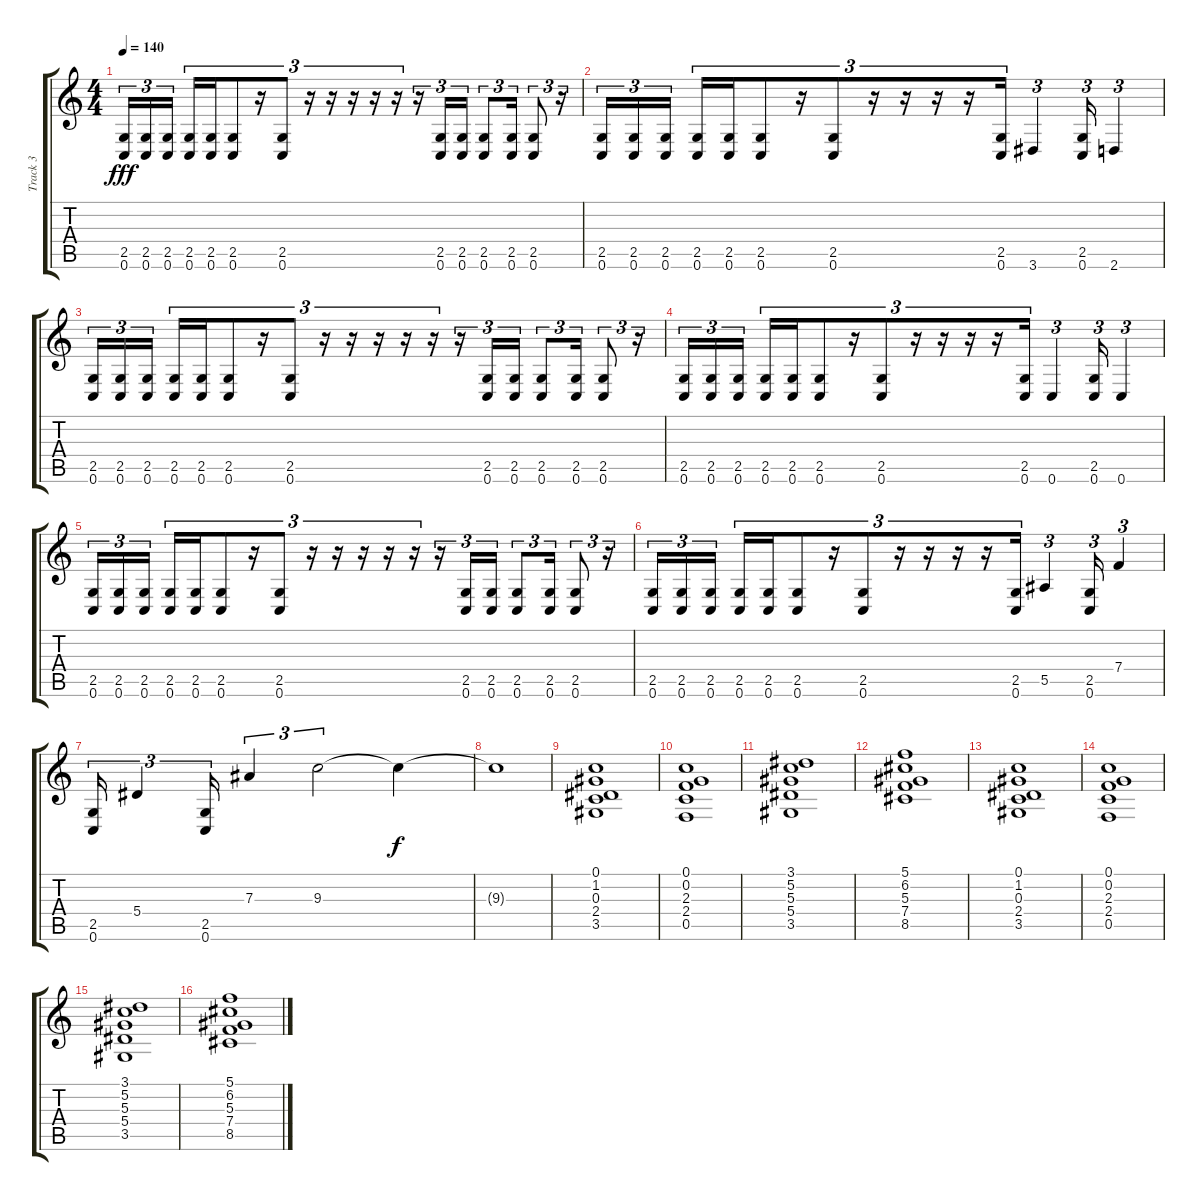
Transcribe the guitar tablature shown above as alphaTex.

\track ("Track 3" "Track 3") {instrument overdrivenguitar}
\staff {score tabs}
\tuning (C4 G3 Eb3 Bb2 F2 C2) {hide}
\ts (4 4)
\tempo 140
\clef g2
\ks c
(2.5 0.6).16{tu (3 2) dy fff} (2.5 0.6).16{tu (3 2)} (2.5 0.6).16{tu (3 2) beam splitsecondary} (2.5 0.6).16{tu (3 2)} (2.5 0.6).16{tu (3 2)} (2.5 0.6).8{tu (3 2)} r.16{tu (3 2)} (2.5 0.6).8{tu (3 2)} r.16{tu (3 2)} r.16{tu (3 2)} r.16{tu (3 2)} r.16{tu (3 2)} r.16{tu (3 2)} r.16{tu (3 2)} (2.5 0.6).16{tu (3 2)} (2.5 0.6).16{tu (3 2)} (2.5 0.6).8{tu (3 2)} (2.5 0.6).16{tu (3 2)} (2.5 0.6).8{tu (3 2)} r.16{tu (3 2)} |
(2.5 0.6).16{tu (3 2)} (2.5 0.6).16{tu (3 2)} (2.5 0.6).16{tu (3 2) beam splitsecondary} (2.5 0.6).16{tu (3 2)} (2.5 0.6).16{tu (3 2)} (2.5 0.6).8{tu (3 2)} r.16{tu (3 2)} (2.5 0.6).8{tu (3 2)} r.16{tu (3 2)} r.16{tu (3 2)} r.16{tu (3 2)} r.16{tu (3 2)} (2.5 0.6).16{tu (3 2)} 3.6.4{tu (3 2)} (2.5 0.6).16{tu (3 2)} 2.6.4{tu (3 2)} |
(2.5 0.6).16{tu (3 2)} (2.5 0.6).16{tu (3 2)} (2.5 0.6).16{tu (3 2) beam splitsecondary} (2.5 0.6).16{tu (3 2)} (2.5 0.6).16{tu (3 2)} (2.5 0.6).8{tu (3 2)} r.16{tu (3 2)} (2.5 0.6).8{tu (3 2)} r.16{tu (3 2)} r.16{tu (3 2)} r.16{tu (3 2)} r.16{tu (3 2)} r.16{tu (3 2)} r.16{tu (3 2)} (2.5 0.6).16{tu (3 2)} (2.5 0.6).16{tu (3 2)} (2.5 0.6).8{tu (3 2)} (2.5 0.6).16{tu (3 2)} (2.5 0.6).8{tu (3 2)} r.16{tu (3 2)} |
(2.5 0.6).16{tu (3 2)} (2.5 0.6).16{tu (3 2)} (2.5 0.6).16{tu (3 2) beam splitsecondary} (2.5 0.6).16{tu (3 2)} (2.5 0.6).16{tu (3 2)} (2.5 0.6).8{tu (3 2)} r.16{tu (3 2)} (2.5 0.6).8{tu (3 2)} r.16{tu (3 2)} r.16{tu (3 2)} r.16{tu (3 2)} r.16{tu (3 2)} (2.5 0.6).16{tu (3 2)} 0.6.4{tu (3 2)} (2.5 0.6).16{tu (3 2)} 0.6.4{tu (3 2)} |
(2.5 0.6).16{tu (3 2)} (2.5 0.6).16{tu (3 2)} (2.5 0.6).16{tu (3 2) beam splitsecondary} (2.5 0.6).16{tu (3 2)} (2.5 0.6).16{tu (3 2)} (2.5 0.6).8{tu (3 2)} r.16{tu (3 2)} (2.5 0.6).8{tu (3 2)} r.16{tu (3 2)} r.16{tu (3 2)} r.16{tu (3 2)} r.16{tu (3 2)} r.16{tu (3 2)} r.16{tu (3 2)} (2.5 0.6).16{tu (3 2)} (2.5 0.6).16{tu (3 2)} (2.5 0.6).8{tu (3 2)} (2.5 0.6).16{tu (3 2)} (2.5 0.6).8{tu (3 2)} r.16{tu (3 2)} |
(2.5 0.6).16{tu (3 2)} (2.5 0.6).16{tu (3 2)} (2.5 0.6).16{tu (3 2) beam splitsecondary} (2.5 0.6).16{tu (3 2)} (2.5 0.6).16{tu (3 2)} (2.5 0.6).8{tu (3 2)} r.16{tu (3 2)} (2.5 0.6).8{tu (3 2)} r.16{tu (3 2)} r.16{tu (3 2)} r.16{tu (3 2)} r.16{tu (3 2)} (2.5 0.6).16{tu (3 2)} 5.5.4{tu (3 2)} (2.5 0.6).16{tu (3 2)} 7.4.4{tu (3 2)} |
(2.5 0.6).16{tu (3 2)} 5.4.4{tu (3 2)} (2.5 0.6).16{tu (3 2)} 7.3.4{tu (3 2)} 9.3.2{tu (3 2)} 9.3{t}.4{dy f} |
9.3{t}.1 |
(0.1 1.2 0.3 2.4 3.5).1 |
(0.1 0.2 2.3 2.4 0.5).1 |
(3.1 5.2 5.3 5.4 3.5).1 |
(5.1 6.2 5.3 7.4 8.5).1 |
(0.1 1.2 0.3 2.4 3.5).1 |
(0.1 0.2 2.3 2.4 0.5).1 |
(3.1 5.2 5.3 5.4 3.5).1 |
(5.1 6.2 5.3 7.4 8.5).1
